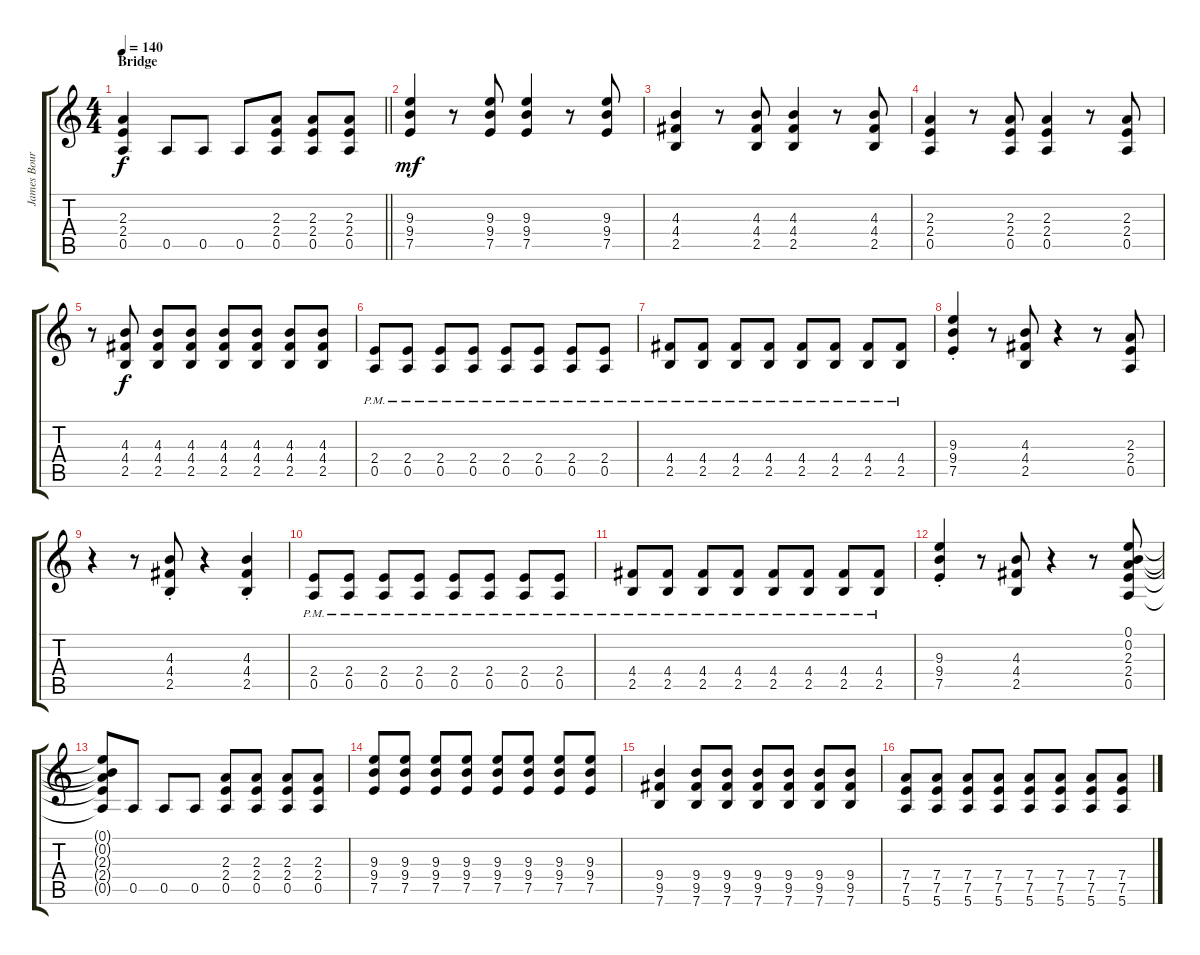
\track ("James Bourne" "James Bour") {instrument distortionguitar}
\staff {score tabs}
\tuning (E4 B3 G3 D3 A2 E2) {hide}
\ts (4 4)
\section ("" "Bridge")
\tempo 140
\clef g2
\barLineRight lightlight
\ks c
(2.3{t} 2.4{t} 0.5{t}).4{dy f} 0.5.8 0.5.8 0.5.8 (2.3 2.4 0.5).8 (2.3 2.4 0.5).8 (2.3 2.4 0.5).8 |
(9.3 9.4 7.5).4{dy mf volume 16 instrument distortionguitar} r.8 (9.3 9.4 7.5).8 (9.3 9.4 7.5).4 r.8 (9.3 9.4 7.5).8 |
(4.3 4.4 2.5).4 r.8 (4.3 4.4 2.5).8 (4.3 4.4 2.5).4 r.8 (4.3 4.4 2.5).8 |
(2.3 2.4 0.5).4{volume 16 instrument distortionguitar} r.8 (2.3 2.4 0.5).8 (2.3 2.4 0.5).4 r.8 (2.3 2.4 0.5).8 |
r.8 (4.3 4.4 2.5).8{dy f} (4.3 4.4 2.5).8 (4.3 4.4 2.5).8 (4.3 4.4 2.5).8 (4.3 4.4 2.5).8 (4.3 4.4 2.5).8 (4.3 4.4 2.5).8 |
(2.4{pm} 0.5{pm}).8 (2.4{pm} 0.5{pm}).8 (2.4{pm} 0.5{pm}).8 (2.4{pm} 0.5{pm}).8 (2.4{pm} 0.5{pm}).8 (2.4{pm} 0.5{pm}).8 (2.4{pm} 0.5{pm}).8 (2.4{pm} 0.5{pm}).8 |
(4.4{pm} 2.5{pm}).8 (4.4{pm} 2.5{pm}).8 (4.4{pm} 2.5{pm}).8 (4.4{pm} 2.5{pm}).8 (4.4{pm} 2.5{pm}).8 (4.4{pm} 2.5{pm}).8 (4.4{pm} 2.5{pm}).8 (4.4{pm} 2.5{pm}).8 |
(9.3{st} 9.4{st} 7.5{st}).4 r.8 (4.3 4.4 2.5).8 r.4 r.8 (2.3 2.4 0.5).8 |
r.4 r.8 (4.3{st} 4.4{st} 2.5{st}).8 r.4 (4.3{st} 4.4{st} 2.5{st}).4 |
(2.4{pm} 0.5{pm}).8 (2.4{pm} 0.5{pm}).8 (2.4{pm} 0.5{pm}).8 (2.4{pm} 0.5{pm}).8 (2.4{pm} 0.5{pm}).8 (2.4{pm} 0.5{pm}).8 (2.4{pm} 0.5{pm}).8 (2.4{pm} 0.5{pm}).8 |
(4.4{pm} 2.5{pm}).8 (4.4{pm} 2.5{pm}).8 (4.4{pm} 2.5{pm}).8 (4.4{pm} 2.5{pm}).8 (4.4{pm} 2.5{pm}).8 (4.4{pm} 2.5{pm}).8 (4.4{pm} 2.5{pm}).8 (4.4{pm} 2.5{pm}).8 |
(9.3{st} 9.4{st} 7.5{st}).4 r.8 (4.3 4.4 2.5).8 r.4 r.8 (0.1 0.2 2.3 2.4 0.5).8 |
(0.1{t} 0.2{t} 2.3{t} 2.4{t} 0.5{t}).8 0.5.8 0.5.8 0.5.8 (2.3 2.4 0.5).8 (2.3 2.4 0.5).8 (2.3 2.4 0.5).8 (2.3 2.4 0.5).8 |
(9.3 9.4 7.5).8 (9.3 9.4 7.5).8 (9.3 9.4 7.5).8 (9.3 9.4 7.5).8 (9.3 9.4 7.5).8 (9.3 9.4 7.5).8 (9.3 9.4 7.5).8 (9.3 9.4 7.5).8 |
(9.4 9.5 7.6).4 (9.4 9.5 7.6).8 (9.4 9.5 7.6).8 (9.4 9.5 7.6).8 (9.4 9.5 7.6).8 (9.4 9.5 7.6).8 (9.4 9.5 7.6).8 |
(7.4 7.5 5.6).8 (7.4 7.5 5.6).8 (7.4 7.5 5.6).8 (7.4 7.5 5.6).8 (7.4 7.5 5.6).8 (7.4 7.5 5.6).8 (7.4 7.5 5.6).8 (7.4 7.5 5.6).8
